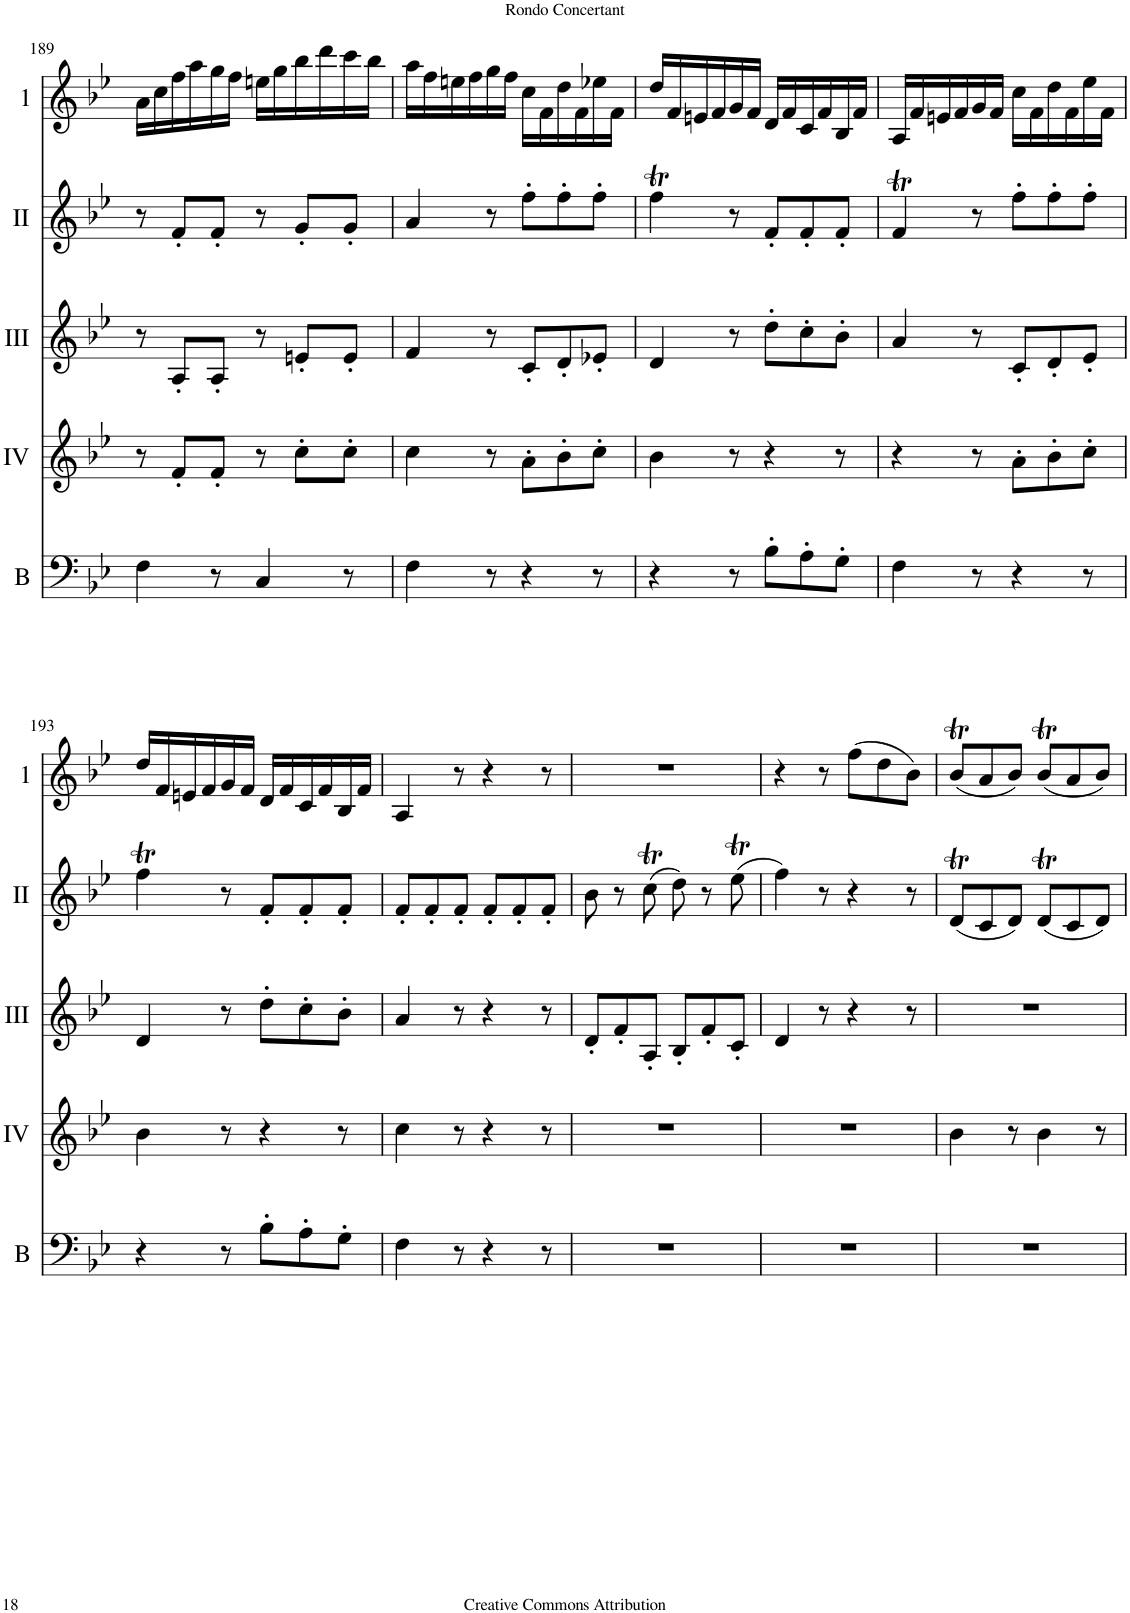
**kern	**kern	**kern	**kern	**kern
*part5	*part4	*part3	*part2	*part1
*staff5	*staff4	*staff3	*staff2	*staff1
*I"Basson	*I"Acc. 4	*I"Acc. 3	*I"Acc. 2	*I"Acc. 1
*I'B	*	*	*	*
!!LO:PB:g=z
*clefF4	*clefG2	*clefG2	*clefG2	*clefG2
*Trd7c12	*Trd7c12	*	*	*
*k[b-e-]	*k[b-e-]	*k[b-e-]	*k[b-e-]	*k[b-e-]
*M6/8	*M6/8	*M6/8	*M6/8	*M6/8
=189	=189	=189	=189	=189
4F\	8r	8r	8r	16a\LL
.	.	.	.	16cc\
.	8f'/L	8A'/L	8f'/L	16ff\
.	.	.	.	16aa\
8r	8f'/J	8A'/J	8f'/J	16gg\
.	.	.	.	16ff\JJ
4C/	8r	8r	8r	16een\LL
.	.	.	.	16gg\
.	8cc'\L	8en'/L	8g'/L	16bb-\
.	.	.	.	16ddd\
8r	8cc'\J	8e'/J	8g'/J	16ccc\
.	.	.	.	16bb-\JJ
=190	=190	=190	=190	=190
4F\	4cc\	4f/	4a/	16aa\LL
.	.	.	.	16ff\
.	.	.	.	16een\
.	.	.	.	16ff\
8r	8r	8r	8r	16gg\
.	.	.	.	16ff\JJ
4r	8a'\L	8c'/L	8ff'\L	16cc\LL
.	.	.	.	16f\
.	8b-'\	8d'/	8ff'\	16dd\
.	.	.	.	16f\
8r	8cc'\J	8e-X'/J	8ff'\J	16ee-X\
.	.	.	.	16f\JJ
=191	=191	=191	=191	=191
4r	4b-\	4d/	4ffT\	16dd/LL
.	.	.	.	16f/
.	.	.	.	16en/
.	.	.	.	16f/
8r	8r	8r	8r	16g/
.	.	.	.	16f/JJ
8B-'\L	4r	8dd'\L	8f'/L	16d/LL
.	.	.	.	16f/
8A'\	.	8cc'\	8f'/	16c/
.	.	.	.	16f/
8G'\J	8r	8b-'\J	8f'/J	16B-/
.	.	.	.	16f/JJ
=192	=192	=192	=192	=192
4F\	4r	4a/	4fT/	16A/LL
.	.	.	.	16f/
.	.	.	.	16en/
.	.	.	.	16f/
8r	8r	8r	8r	16g/
.	.	.	.	16f/JJ
4r	8a'\L	8c'/L	8ff'\L	16cc\LL
.	.	.	.	16f\
.	8b-'\	8d'/	8ff'\	16dd\
.	.	.	.	16f\
8r	8cc'\J	8e-'/J	8ff'\J	16ee-\
.	.	.	.	16f\JJ
!!LO:LB:g=z
=193	=193	=193	=193	=193
4r	4b-\	4d/	4ffT\	16dd/LL
.	.	.	.	16f/
.	.	.	.	16en/
.	.	.	.	16f/
8r	8r	8r	8r	16g/
.	.	.	.	16f/JJ
8B-'\L	4r	8dd'\L	8f'/L	16d/LL
.	.	.	.	16f/
8A'\	.	8cc'\	8f'/	16c/
.	.	.	.	16f/
8G'\J	8r	8b-'\J	8f'/J	16B-/
.	.	.	.	16f/JJ
=194	=194	=194	=194	=194
4F\	4cc\	4a/	8f'/L	4A/
.	.	.	8f'/	.
8r	8r	8r	8f'/J	8r
4r	4r	4r	8f'/L	4r
.	.	.	8f'/	.
8r	8r	8r	8f'/J	8r
=195	=195	=195	=195	=195
2.r	2.r	8d'/L	8b-\	2.r
.	.	8f'/	8r	.
.	.	8A'/J	(8ccT\	.
.	.	8B-'/L	8dd\)	.
.	.	8f'/	8r	.
.	.	8c'/J	(8ee-T\	.
=196	=196	=196	=196	=196
2.r	2.r	4d/	4ff\)	4r
.	.	8r	8r	8r
.	.	4r	4r	(8ff\L
.	.	.	.	8dd\
.	.	8r	8r	8b-\J)
=197	=197	=197	=197	=197
2.r	4b-\	2.r	(8dt/L	(8b-T/L
.	.	.	8c/	8a/
.	8r	.	8d/J)	8b-/J)
.	4b-\	.	(8dt/L	(8b-T/L
.	.	.	8c/	8a/
.	8r	.	8d/J)	8b-/J)
=	=	=	=	=
*-	*-	*-	*-	*-
